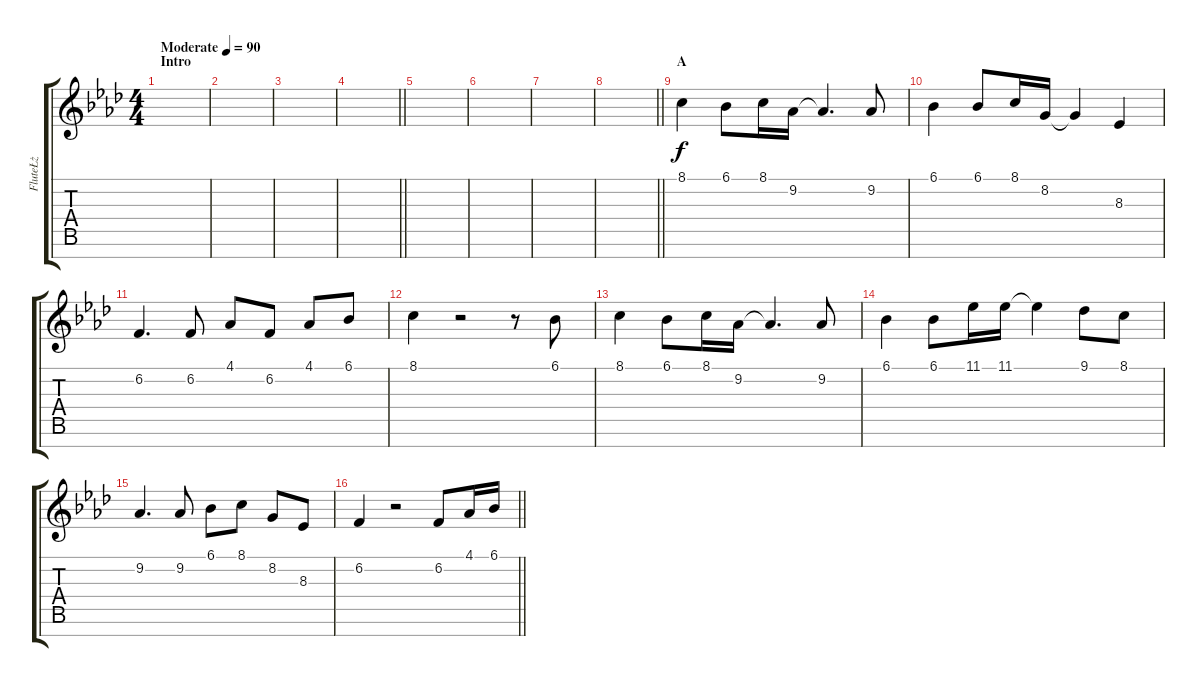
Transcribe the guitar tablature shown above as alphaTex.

\track ("FluteŁż" "FluteŁż") {instrument lead3calliope}
\staff {score tabs}
\tuning (E4 B3 G3 D3 A2 E2 B1) {hide}
\ts (4 4)
\section ("" "Intro")
\tempo (90 "Moderate")
\clef g2
\ks ab
|
|
|
\barLineRight lightlight
|
|
|
|
\barLineRight lightlight
|
\section ("" "A")
8.1.4 6.1.8 8.1.16 9.2.16 9.2{t}.4{d} 9.2.8 |
6.1.4 6.1.8 8.1.16 8.2.16 8.2{t}.4 8.3.4 |
6.2.4{d} 6.2.8 4.1.8 6.2.8 4.1.8 6.1.8 |
8.1.4 r.2 r.8 6.1.8 |
8.1.4 6.1.8 8.1.16 9.2.16 9.2{t}.4{d} 9.2.8 |
6.1.4 6.1.8 11.1.16 11.1.16 11.1{t}.4 9.1.8 8.1.8 |
9.2.4{d} 9.2.8 6.1.8 8.1.8 8.2.8 8.3.8 |
\barLineRight lightlight
6.2.4 r.2 6.2.8 4.1.16 6.1.16
